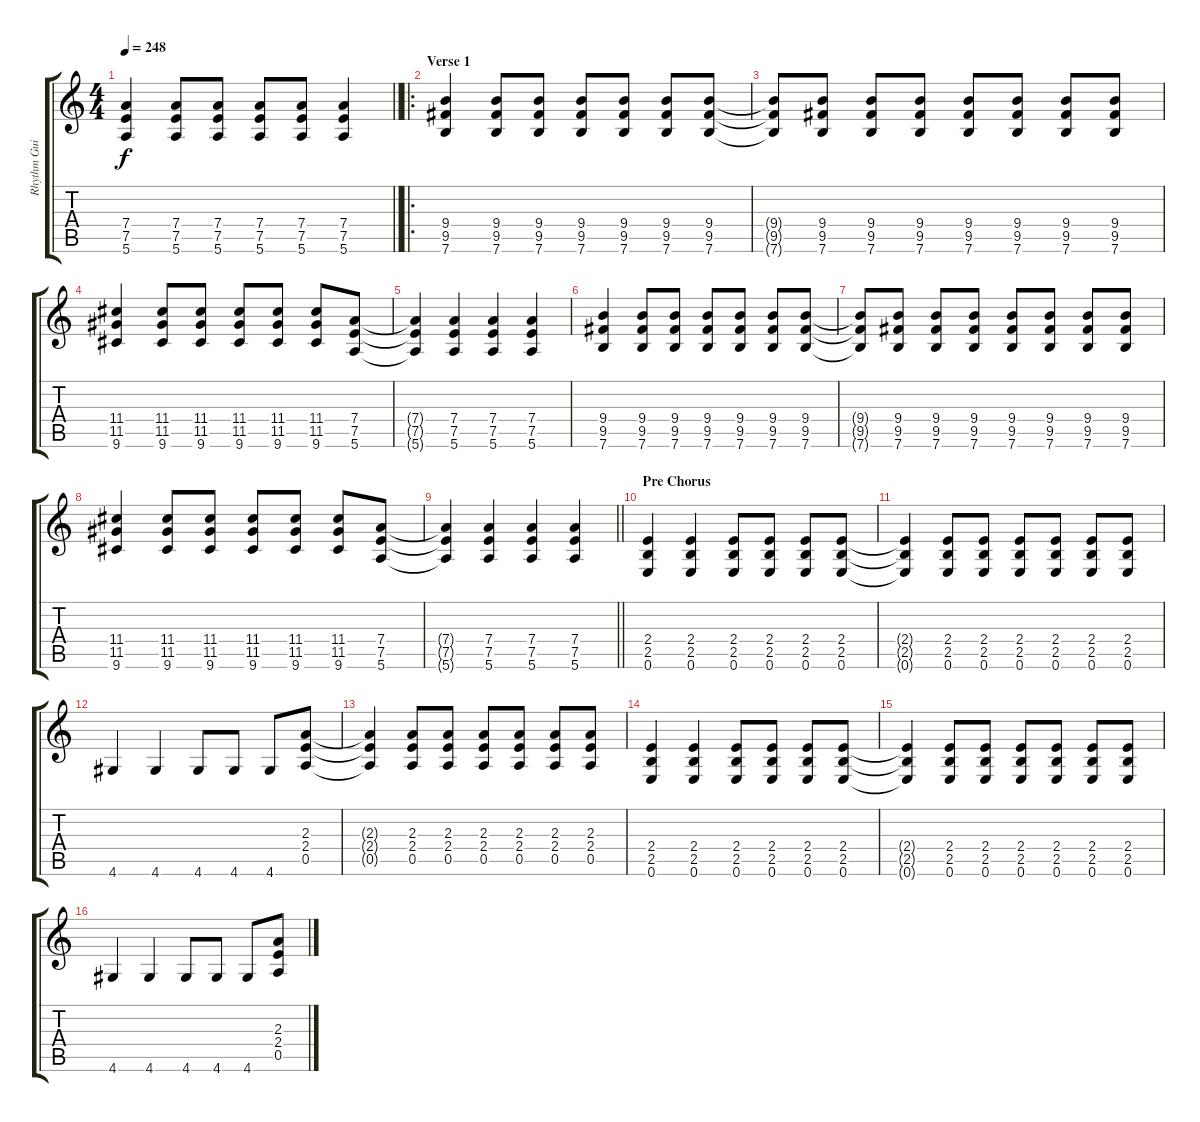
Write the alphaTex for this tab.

\track ("Rhythm Guitar" "Rhythm Gui") {instrument overdrivenguitar}
\staff {score tabs}
\tuning (E4 B3 G3 D3 A2 E2) {hide}
\ts (4 4)
\tempo 248
\clef g2
\barLineRight lightlight
\ks c
(7.4 7.5 5.6).4{dy f} (7.4 7.5 5.6).8 (7.4 7.5 5.6).8 (7.4 7.5 5.6).8 (7.4 7.5 5.6).8 (7.4 7.5 5.6).4 |
\ro
\section ("" "Verse 1")
(9.4 9.5 7.6).4 (9.4 9.5 7.6).8 (9.4 9.5 7.6).8 (9.4 9.5 7.6).8 (9.4 9.5 7.6).8 (9.4 9.5 7.6).8 (9.4 9.5 7.6).8 |
(9.4{t} 9.5{t} 7.6{t}).8 (9.4 9.5 7.6).8 (9.4 9.5 7.6).8 (9.4 9.5 7.6).8 (9.4 9.5 7.6).8 (9.4 9.5 7.6).8 (9.4 9.5 7.6).8 (9.4 9.5 7.6).8 |
(11.4 11.5 9.6).4 (11.4 11.5 9.6).8 (11.4 11.5 9.6).8 (11.4 11.5 9.6).8 (11.4 11.5 9.6).8 (11.4 11.5 9.6).8 (7.4 7.5 5.6).8 |
(7.4{t} 7.5{t} 5.6{t}).4 (7.4 7.5 5.6).4 (7.4 7.5 5.6).4 (7.4 7.5 5.6).4 |
(9.4 9.5 7.6).4 (9.4 9.5 7.6).8 (9.4 9.5 7.6).8 (9.4 9.5 7.6).8 (9.4 9.5 7.6).8 (9.4 9.5 7.6).8 (9.4 9.5 7.6).8 |
(9.4{t} 9.5{t} 7.6{t}).8 (9.4 9.5 7.6).8 (9.4 9.5 7.6).8 (9.4 9.5 7.6).8 (9.4 9.5 7.6).8 (9.4 9.5 7.6).8 (9.4 9.5 7.6).8 (9.4 9.5 7.6).8 |
(11.4 11.5 9.6).4 (11.4 11.5 9.6).8 (11.4 11.5 9.6).8 (11.4 11.5 9.6).8 (11.4 11.5 9.6).8 (11.4 11.5 9.6).8 (7.4 7.5 5.6).8 |
\barLineRight lightlight
(7.4{t} 7.5{t} 5.6{t}).4 (7.4 7.5 5.6).4 (7.4 7.5 5.6).4 (7.4 7.5 5.6).4 |
\section ("" "Pre Chorus")
(2.4 2.5 0.6).4 (2.4 2.5 0.6).4 (2.4 2.5 0.6).8 (2.4 2.5 0.6).8 (2.4 2.5 0.6).8 (2.4 2.5 0.6).8 |
(2.4{t} 2.5{t} 0.6{t}).4 (2.4 2.5 0.6).8 (2.4 2.5 0.6).8 (2.4 2.5 0.6).8 (2.4 2.5 0.6).8 (2.4 2.5 0.6).8 (2.4 2.5 0.6).8 |
4.6.4 4.6.4 4.6.8 4.6.8 4.6.8 (2.3 2.4 0.5).8 |
(2.3{t} 2.4{t} 0.5{t}).4 (2.3 2.4 0.5).8 (2.3 2.4 0.5).8 (2.3 2.4 0.5).8 (2.3 2.4 0.5).8 (2.3 2.4 0.5).8 (2.3 2.4 0.5).8 |
(2.4 2.5 0.6).4 (2.4 2.5 0.6).4 (2.4 2.5 0.6).8 (2.4 2.5 0.6).8 (2.4 2.5 0.6).8 (2.4 2.5 0.6).8 |
(2.4{t} 2.5{t} 0.6{t}).4 (2.4 2.5 0.6).8 (2.4 2.5 0.6).8 (2.4 2.5 0.6).8 (2.4 2.5 0.6).8 (2.4 2.5 0.6).8 (2.4 2.5 0.6).8 |
4.6.4 4.6.4 4.6.8 4.6.8 4.6.8 (2.3 2.4 0.5).8
